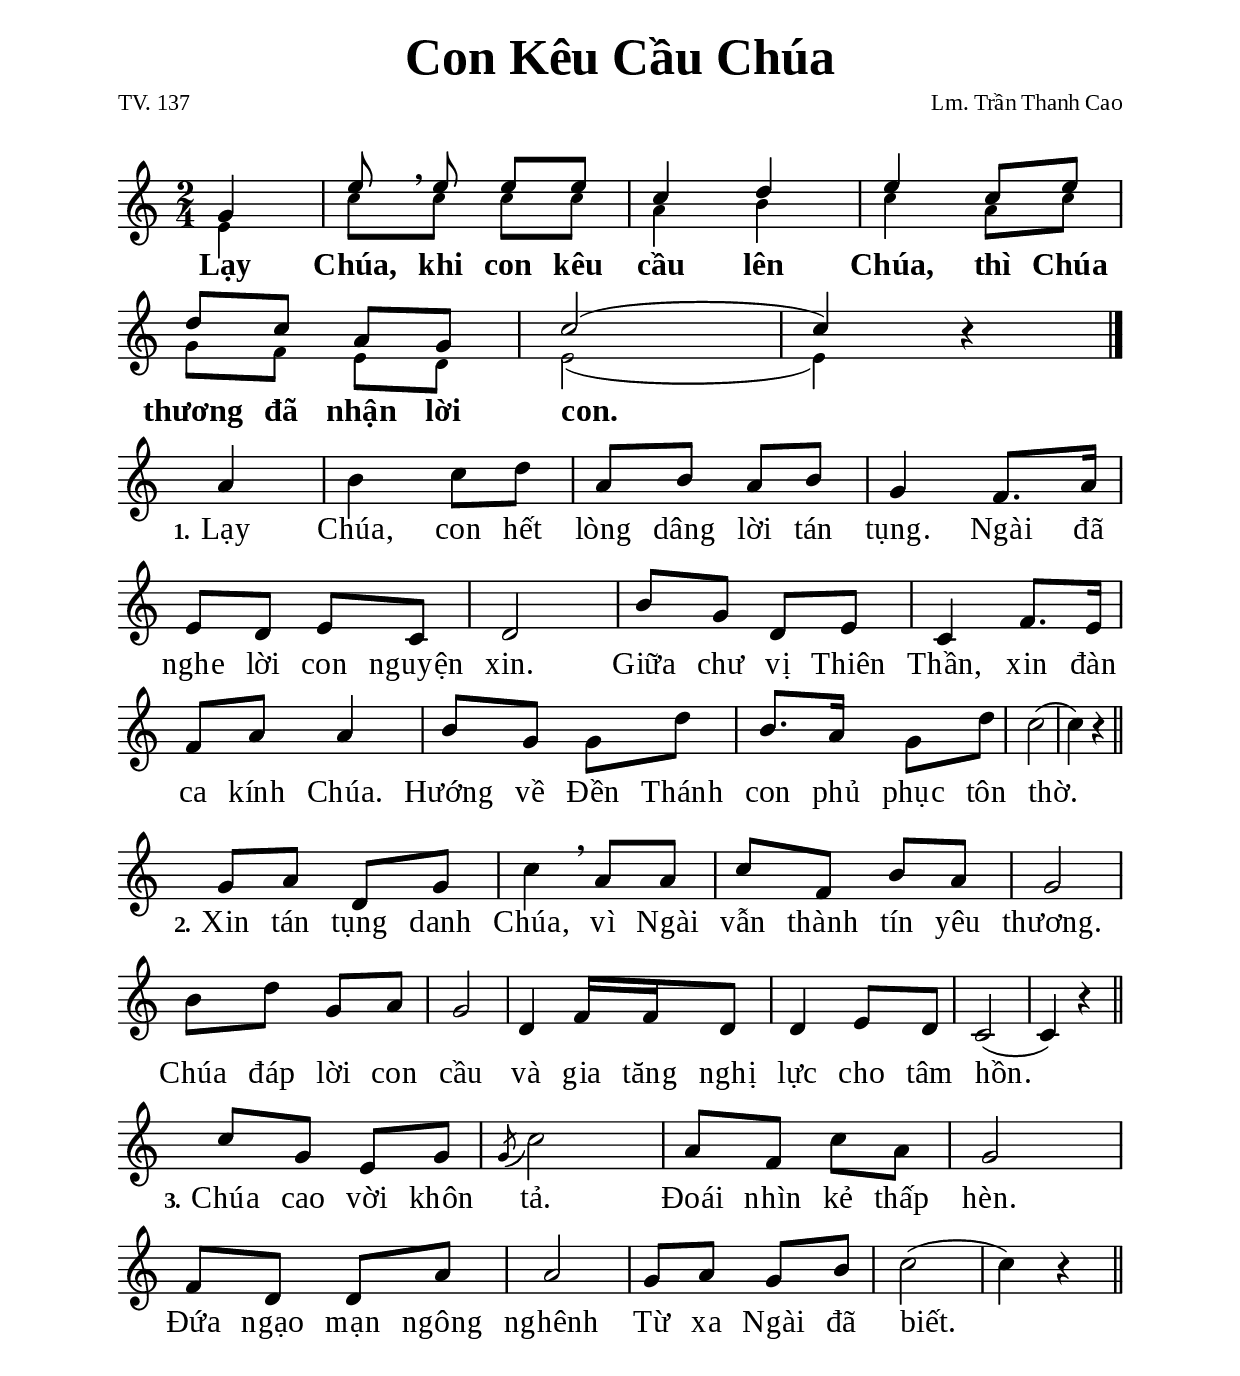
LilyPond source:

% Cài đặt chung
\version "2.20.0"
\include "english.ly"

\header {
  title = \markup { \fontsize #3 "Con Kêu Cầu Chúa" }
  poet = "TV. 137"
  composer = "Lm. Trần Thanh Cao"
  arranger = " "
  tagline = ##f
}


\paper {
  #(set-paper-size "a4")
  top-margin = 10\mm
  bottom-margin = 10\mm
  left-margin = 20\mm
  right-margin = 20\mm
  indent = #0
  #(define fonts
    (make-pango-font-tree
      "Liberation Serif"
      "Liberation Serif"
      "Liberation Serif"
      (/ 20 20)))
  page-count = #1
}

% Nhạc điệp khúc
nhacDiepKhucSop = \relative c'' {

  \partial 4 g4 |
  e'8 \breathe e e e |
  c4 d |
  e c8 e |
  d c a g |
  c2 ( |
  c4) r \bar "|."
}

nhacDiepKhucBass = \relative c'' {
  \override NoteHead.font-size = #-2
  \partial 4 e,4 |
  c'8 c c c |
  a4 b |
  c a8 c |
  g f e d |
  e2 ( |
  e4) r
}

% Nhạc phiên khúc
nhacPhienKhucMot = \relative c'' {
  \partial 4 a4 |
  b c8 d |
  a b a b |
  g4 f8. a16 |
  e8 d e c |
  d2 |
  b'8 g d e |
  c4 f8. e16 |
  f8 a a4 |
  b8 g g d' |
  b8. a16 g8 d' |
  c2 ( |
  c4) r \bar "||"
}

nhacPhienKhucHai = \relative c'' {
  g8 a d, g |
  c4 \breathe a8 a |
  c f, b a |
  g2 |
  b8 d g, a |
  g2 |
  d4 f16 f d8 |
  d4 e8 d |
  c2 ( |
  c4) r \bar "||"
}

nhacPhienKhucBa = \relative c'' {
  c8 g e g |
  \acciaccatura g8 c2 |
  a8 f c' a |
  g2 |
  f8 d d a' |
  a2 |
  g8 a g b |
  c2 ( |
  c4) r \bar "||"
}

% Lời điệp khúc
loiDiepKhuc = \lyricmode {
  \override Lyrics.LyricText.font-series = #'bold
  Lạy Chúa, khi con kêu cầu lên Chúa,
  thì Chúa thương đã nhận lời con.
}

% Lời phiên khúc
loiPhienKhucMot = \lyricmode {
  \set stanza = #"1."
  Lạy Chúa, con hết lòng dâng lời tán tụng.
  Ngài đã nghe lời con nguyện xin.
  Giữa chư vị Thiên Thần,
  xin đàn ca kính Chúa.
  Hướng về Đền Thánh con phủ phục tôn thờ.
}

loiPhienKhucHai = \lyricmode {
  \set stanza = #"2."
  Xin tán tụng danh Chúa,
  vì Ngài vẫn thành tín yêu thương.
  Chúa đáp lời con cầu và gia tăng nghị lực cho tâm hồn.
}

loiPhienKhucBa = \lyricmode {
  \set stanza = #"3."
  Chúa cao vời khôn tả.
  Đoái nhìn kẻ thấp hèn.
  Đứa ngạo mạn ngông nghênh
  Từ xa Ngài đã biết.
}


% Dàn trang
\score {
  \new ChoirStaff <<
    \new Staff = diepKhuc \with {
        \consists "Merge_rests_engraver"
        \magnifyStaff #(magstep +1)
      }
      <<
      \new Voice = beSop {
        \voiceOne \key c \major \time 2/4 \nhacDiepKhucSop
      }
      \new Voice = beBas {
        \voiceTwo \key c \major \time 2/4 \nhacDiepKhucBass
      }
    >>
    \new Lyrics \lyricsto beSop \loiDiepKhuc
  >>
  \layout {
    \override Lyrics.LyricText.font-series = #'bold
    \override Lyrics.LyricText.font-size = #+3
    \override Lyrics.LyricSpace.minimum-distance = #2.0
    \override Score.BarNumber.break-visibility = ##(#f #f #f)
  }
}

\score {
  \new ChoirStaff <<
    \new Staff = phienKhuc \with {
        \magnifyStaff #(magstep +1)
      }
      <<
      \new Voice = beSop {
        \key c \major \time 2/4 \nhacPhienKhucMot
      }
    >>
    \new Lyrics \lyricsto beSop \loiPhienKhucMot
  >>
  \layout {
    \override Staff.TimeSignature.transparent = ##t
    \override Lyrics.LyricText.font-size = #+3
    \override Lyrics.LyricSpace.minimum-distance = #2.0
    \override Score.BarNumber.break-visibility = ##(#f #f #f)
  }
}

\score {
  \new ChoirStaff <<
    \new Staff = phienKhuc \with {
        \magnifyStaff #(magstep +1)
      }
      <<
      \new Voice = beSop {
        \key c \major \time 2/4 \nhacPhienKhucHai
      }
    >>
    \new Lyrics \lyricsto beSop \loiPhienKhucHai
  >>
  \layout {
    \override Staff.TimeSignature.transparent = ##t
    \override Lyrics.LyricText.font-size = #+3
    \override Lyrics.LyricSpace.minimum-distance = #2.0
    \override Score.BarNumber.break-visibility = ##(#f #f #f)
  }
}

\score {
  \new ChoirStaff <<
    \new Staff = phienKhuc \with {
        \magnifyStaff #(magstep +1)
      }
      <<
      \new Voice = beSop {
        \key c \major \time 2/4 \nhacPhienKhucBa
      }
    >>
    \new Lyrics \lyricsto beSop \loiPhienKhucBa
  >>
  \layout {
    \override Staff.TimeSignature.transparent = ##t
    \override Lyrics.LyricText.font-size = #+3
    \override Lyrics.LyricSpace.minimum-distance = #2.0
    \override Score.BarNumber.break-visibility = ##(#f #f #f)
  }
}
